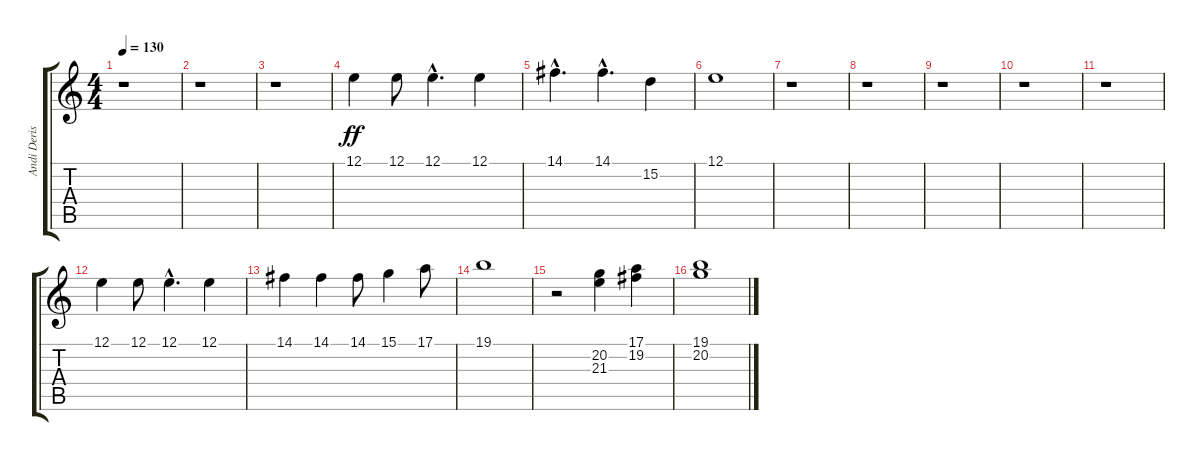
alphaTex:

\track ("Andi Deris" "Andi Deris") {instrument choiraahs}
\staff {score tabs}
\tuning (E4 B3 G3 D3 A2 E2) {hide}
\ts (4 4)
\tempo 130
\clef g2
\ks c
r.1{dy ff} |
r.1 |
r.1 |
12.1.4 12.1.8 12.1{hac}.4{d} 12.1.4 |
14.1{hac}.4{d} 14.1{hac}.4{d} 15.2.4 |
12.1.1 |
r.1 |
r.1 |
r.1 |
r.1 |
r.1 |
12.1.4 12.1.8 12.1{hac}.4{d} 12.1.4 |
14.1.4 14.1.4 14.1.8 15.1.4 17.1.8 |
19.1.1 |
r.2 (20.2 21.3).4 (17.1 19.2).4 |
(19.1 20.2).1
